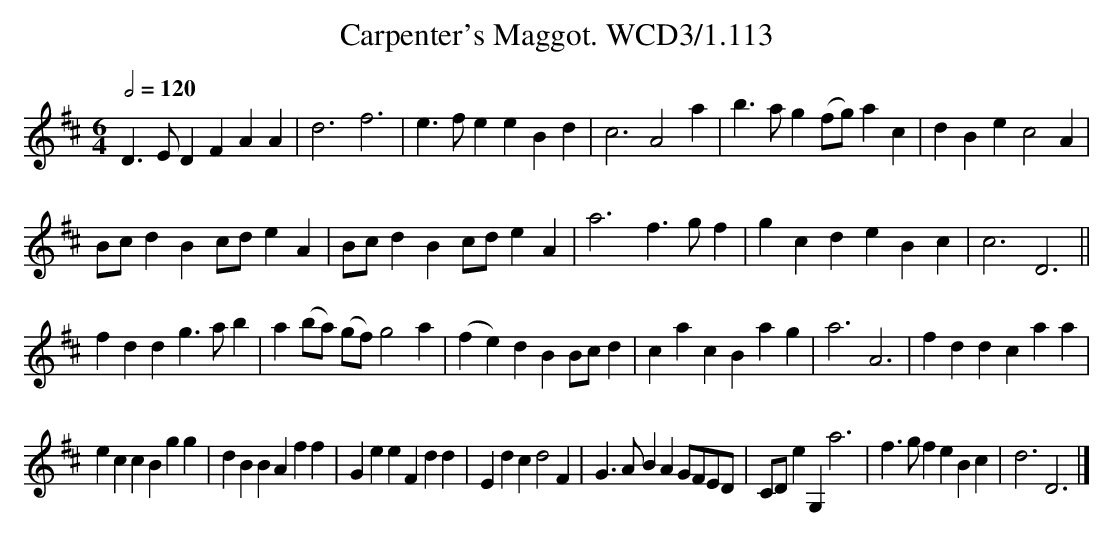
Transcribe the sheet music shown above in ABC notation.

X:1
T:Carpenter's Maggot. WCD3/1.113
M:6/4
L:1/8
Q:1/2=120
K:D
D3E D2F2A2A2|d6f6|e3f e2e2B2d2|\
c6A4a2|b3a g2(fg) a2c2|d2B2e2 c4A2|
Bcd2 B2cd e2A2|Bcd2 B2cd e2A2|\
a6 f3 gf2|g2c2 d2e2 B2c2|c6D6||
f2d2d2 g3ab2|a2(ba) (gf) g4a2|(f2e2) d2B2 Bcd2|\
c2a2c2 B2a2g2|a6A6|f2d2d2 c2a2a2|
e2c2c2 B2g2g2|d2B2B2 A2f2f2|G2e2e2 F2d2d2|\
E2d2 c2d4F2|G3A B2A2 GFED|CD e2 G,2 a6|f3g f2e2 B2c2|d6D6|]
